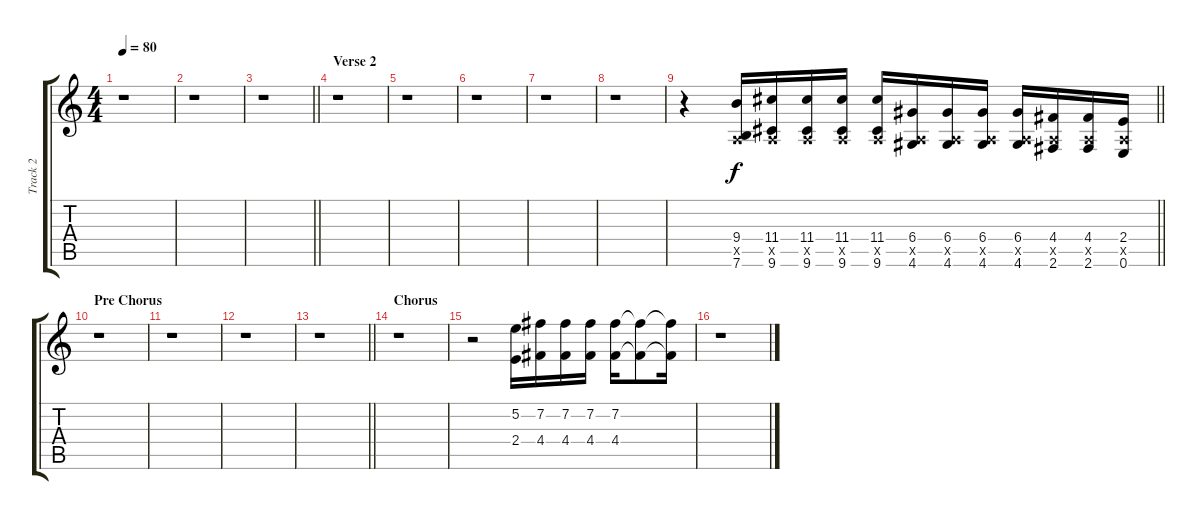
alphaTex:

\track ("Track 2" "Track 2") {instrument acousticguitarsteel}
\staff {score tabs}
\tuning (E4 B3 G3 D3 A2 E2) {hide}
\ts (4 4)
\tempo 80
\clef g2
\ks c
r.1{dy f} |
r.1 |
\barLineRight lightlight
r.1 |
\section ("" "Verse 2")
r.1 |
r.1 |
r.1 |
r.1 |
r.1 |
\barLineRight lightlight
r.4 (9.4 0.5{x} 7.6).16 (11.4 0.5{x} 9.6).16 (11.4 0.5{x} 9.6).16 (11.4 0.5{x} 9.6).16 (11.4 0.5{x} 9.6).16 (6.4 0.5{x} 4.6).16 (6.4 0.5{x} 4.6).16 (6.4 0.5{x} 4.6).16 (6.4 0.5{x} 4.6).16 (4.4 0.5{x} 2.6).16 (4.4 0.5{x} 2.6).16 (2.4 0.5{x} 0.6).16 |
\section ("" "Pre Chorus")
r.1 |
r.1 |
r.1 |
\barLineRight lightlight
r.1 |
\section ("" "Chorus")
r.1 |
r.2 (5.2 2.4).16 (7.2 4.4).16 (7.2 4.4).16 (7.2 4.4).16 (7.2 4.4).16 (7.2{t} 4.4{t}).8 (7.2{t} 4.4{t}).16 |
r.1
